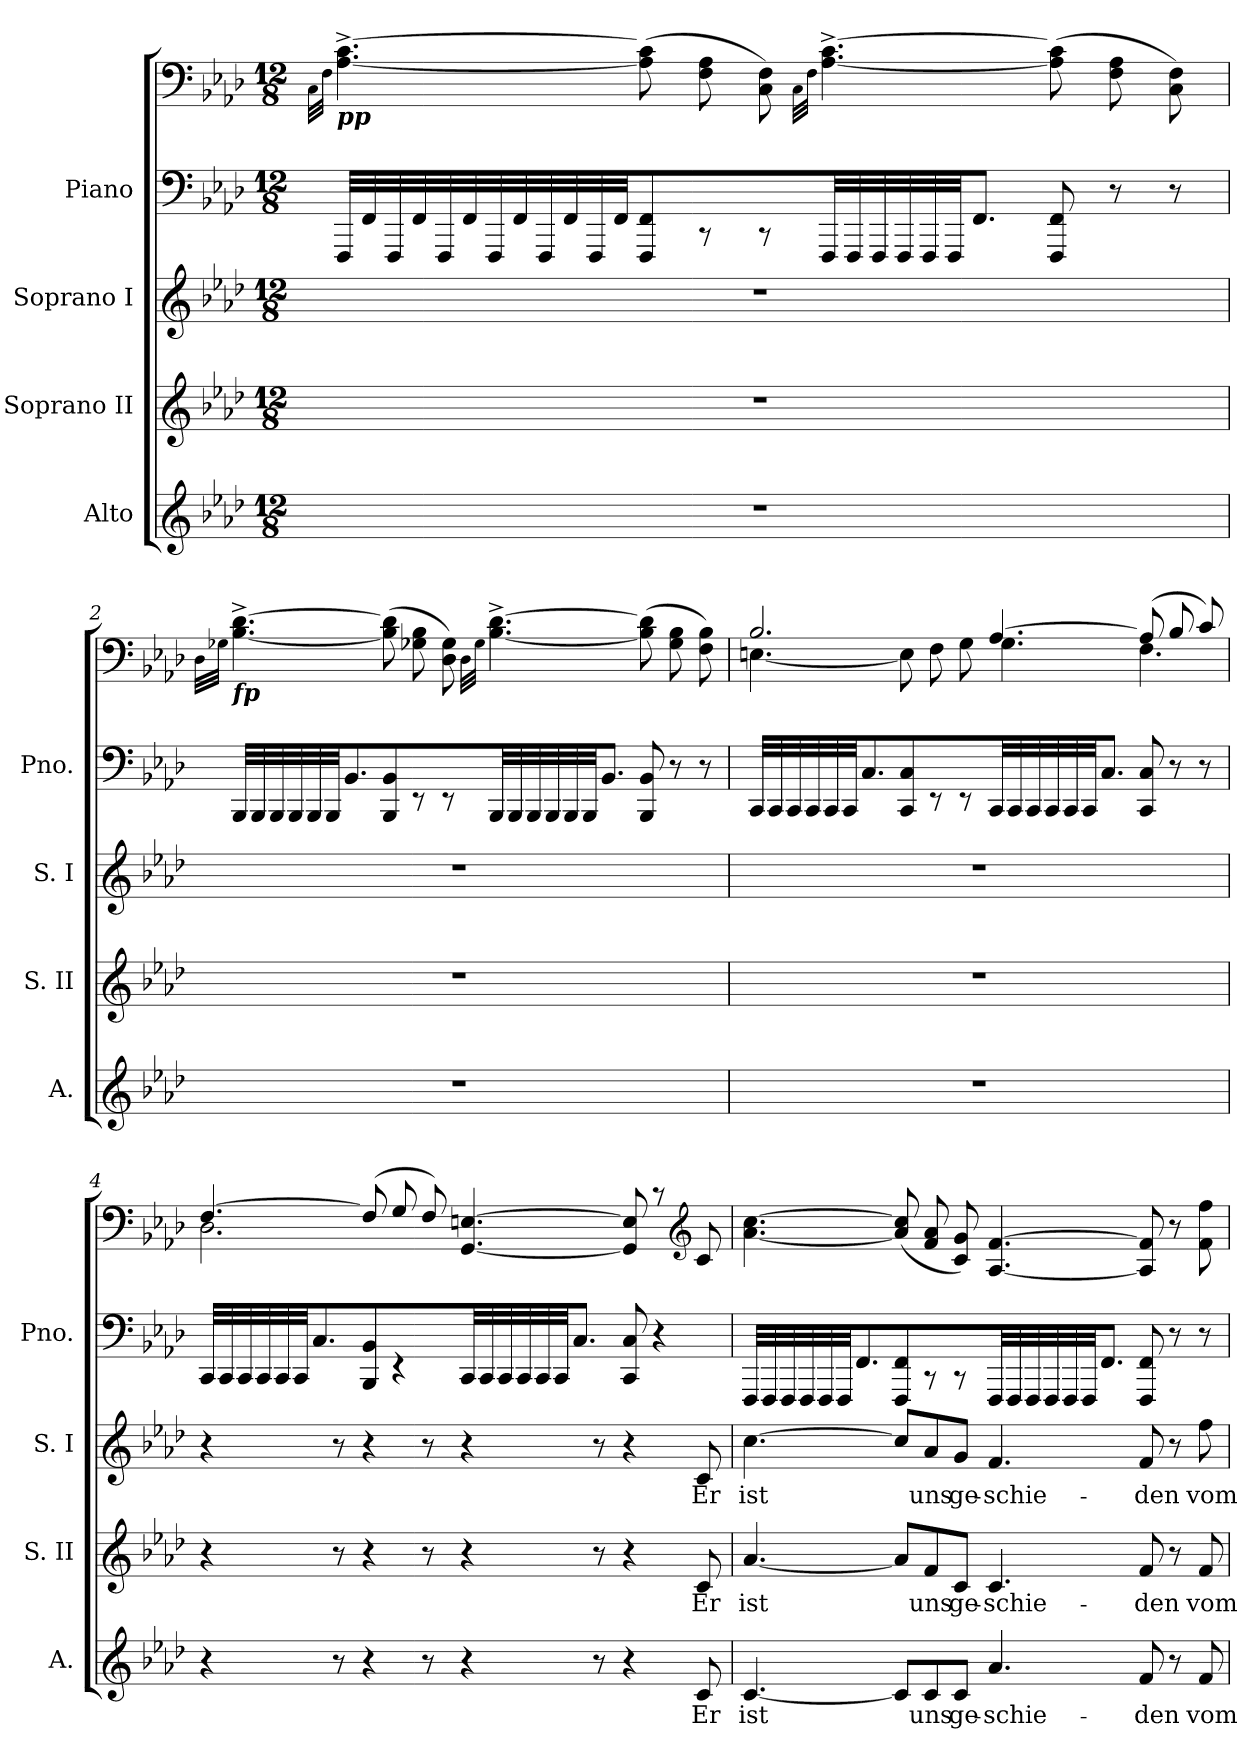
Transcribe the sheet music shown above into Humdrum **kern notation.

**kern	**text	**kern	**text	**kern	**text	**kern	**kern
*part4	*part4	*part3	*part3	*part2	*part2	*part1	*part1
*staff5	*staff5	*staff4	*staff4	*staff3	*staff3	*staff2	*staff1
*I"Alto	*	*I"Soprano II	*	*I"Soprano I	*	*I"Piano	*
*I'A.	*	*I'S. II	*	*I'S. I	*	*I'Pno.	*
*clefG2	*	*clefG2	*	*clefG2	*	*clefF4	*clefF4
*k[b-e-a-d-]	*	*k[b-e-a-d-]	*	*k[b-e-a-d-]	*	*k[b-e-a-d-]	*k[b-e-a-d-]
*A-:	*	*A-:	*	*A-:	*	*A-:	*A-:
*M12/8	*	*M12/8	*	*M12/8	*	*M12/8	*M12/8
=1	=1	=1	=1	=1	=1	=1	=1
.	.	.	.	.	.	.	32qC\LLL
.	.	.	.	.	.	.	32qF\JJJ
!	!	!	!	!	!	!	!LO:TX:b:Bi:t=pp
!LO:N:vis=1	!	!LO:N:vis=1	!	!LO:N:vis=1	!	!	!
1.r	.	1.r	.	1.r	.	32FFF/LLL	[<4.A-\^> [>4.c\^>
.	.	.	.	.	.	32FF/	.
.	.	.	.	.	.	32FFF/	.
.	.	.	.	.	.	32FF/	.
.	.	.	.	.	.	32FFF/	.
.	.	.	.	.	.	32FF/	.
.	.	.	.	.	.	32FFF/	.
.	.	.	.	.	.	32FF/	.
.	.	.	.	.	.	32FFF/	.
.	.	.	.	.	.	32FF/	.
.	.	.	.	.	.	32FFF/	.
.	.	.	.	.	.	32FF/JJJ	.
.	.	.	.	.	.	8FFF/ 8FF/	(>8A-\] 8c\]
.	.	.	.	.	.	8r	8F\ 8A-\
.	.	.	.	.	.	8r	8C\ 8F\)
.	.	.	.	.	.	.	32qC\LLL
.	.	.	.	.	.	.	32qF\JJJ
*	*	*	*	*	*	*tremolo	*
.	.	.	.	.	.	32FFF/LLL	[<4.A-\^> [>4.c\^>
.	.	.	.	.	.	32FFF/	.
.	.	.	.	.	.	32FFF/	.
.	.	.	.	.	.	32FFF/	.
.	.	.	.	.	.	32FFF/	.
.	.	.	.	.	.	32FFF/JJJ	.
*	*	*	*	*	*	*Xtremolo	*
.	.	.	.	.	.	8.FF/J	.
.	.	.	.	.	.	8FFF/ 8FF/	(>8A-\] 8c\]
.	.	.	.	.	.	8r	8F\ 8A-\
.	.	.	.	.	.	8r	8C\ 8F\)
=2	=2	=2	=2	=2	=2	=2	=2
.	.	.	.	.	.	.	32qD-\LLL
.	.	.	.	.	.	.	32qG-X\JJJ
!	!	!	!	!	!	!	!LO:TX:b:Bi:t=fp
!LO:N:vis=1	!	!LO:N:vis=1	!	!LO:N:vis=1	!	!	!
*	*	*	*	*	*	*tremolo	*
1.r	.	1.r	.	1.r	.	32BBB-/LLL	[<4.B-\^> [>4.d-\^>
.	.	.	.	.	.	32BBB-/	.
.	.	.	.	.	.	32BBB-/	.
.	.	.	.	.	.	32BBB-/	.
.	.	.	.	.	.	32BBB-/	.
.	.	.	.	.	.	32BBB-/JJJ	.
*	*	*	*	*	*	*Xtremolo	*
.	.	.	.	.	.	8.BB-/J	.
.	.	.	.	.	.	8BBB-/ 8BB-/	(>8B-\] 8d-\]
.	.	.	.	.	.	8r	8G-\ 8B-\
.	.	.	.	.	.	8r	8D-\ 8G-\)
.	.	.	.	.	.	.	32qD-\LLL
.	.	.	.	.	.	.	32qG-\JJJ
*	*	*	*	*	*	*tremolo	*
.	.	.	.	.	.	32BBB-/LLL	[<4.B-\^> [>4.d-\^>
.	.	.	.	.	.	32BBB-/	.
.	.	.	.	.	.	32BBB-/	.
.	.	.	.	.	.	32BBB-/	.
.	.	.	.	.	.	32BBB-/	.
.	.	.	.	.	.	32BBB-/JJJ	.
*	*	*	*	*	*	*Xtremolo	*
.	.	.	.	.	.	8.BB-/J	.
.	.	.	.	.	.	8BBB-/ 8BB-/	(>8B-\] 8d-\]
.	.	.	.	.	.	8r	8G-\ 8B-\
.	.	.	.	.	.	8r	8F\ 8B-\)
!!LO:LB:g=z
=3	=3	=3	=3	=3	=3	=3	=3
!	!	!	!	!	!	!	!LO:TX:b:Bi:t=pp
!LO:N:vis=1	!	!LO:N:vis=1	!	!LO:N:vis=1	!	!	!
*	*	*	*	*	*	*	*^
*	*	*	*	*	*	*tremolo	*	*
1.r	.	1.r	.	1.r	.	32CC/LLL	2.B-/	[<4.En\
.	.	.	.	.	.	32CC/	.	.
.	.	.	.	.	.	32CC/	.	.
.	.	.	.	.	.	32CC/	.	.
.	.	.	.	.	.	32CC/	.	.
.	.	.	.	.	.	32CC/JJJ	.	.
*	*	*	*	*	*	*Xtremolo	*	*
.	.	.	.	.	.	8.C/J	.	.
.	.	.	.	.	.	8CC/ 8C/	.	8E\]
.	.	.	.	.	.	8r	.	8F\
.	.	.	.	.	.	8r	.	8G\
*	*	*	*	*	*	*tremolo	*	*
.	.	.	.	.	.	32CC/LLL	[>4.A-/	4.G\
.	.	.	.	.	.	32CC/	.	.
.	.	.	.	.	.	32CC/	.	.
.	.	.	.	.	.	32CC/	.	.
.	.	.	.	.	.	32CC/	.	.
.	.	.	.	.	.	32CC/JJJ	.	.
*	*	*	*	*	*	*Xtremolo	*	*
.	.	.	.	.	.	8.C/J	.	.
.	.	.	.	.	.	8CC/ 8C/	(>8A-/]	4.F\
.	.	.	.	.	.	8r	8B-/	.
.	.	.	.	.	.	8r	8c/)	.
=4	=4	=4	=4	=4	=4	=4	=4	=4
*	*	*	*	*	*	*tremolo	*	*
4r	.	4r	.	4r	.	32CC/LLL	[>4.F/	2.D-\
.	.	.	.	.	.	32CC/	.	.
.	.	.	.	.	.	32CC/	.	.
.	.	.	.	.	.	32CC/	.	.
.	.	.	.	.	.	32CC/	.	.
.	.	.	.	.	.	32CC/JJJ	.	.
*	*	*	*	*	*	*Xtremolo	*	*
.	.	.	.	.	.	8.C/J	.	.
8r	.	8r	.	8r	.	.	.	.
4r	.	4r	.	4r	.	8BBB-/ 8BB-/	(>8F/]	.
.	.	.	.	.	.	4r	8G/	.
8r	.	8r	.	8r	.	.	8F/)	.
*	*	*	*	*	*	*tremolo	*	*
4r	.	4r	.	4r	.	32CC/LLL	[<4.GG/ [>4.En/	2.ryy
.	.	.	.	.	.	32CC/	.	.
.	.	.	.	.	.	32CC/	.	.
.	.	.	.	.	.	32CC/	.	.
.	.	.	.	.	.	32CC/	.	.
.	.	.	.	.	.	32CC/JJJ	.	.
*	*	*	*	*	*	*Xtremolo	*	*
.	.	.	.	.	.	8.C/J	.	.
8r	.	8r	.	8r	.	.	.	.
4r	.	4r	.	4r	.	8CC/ 8C/	8GG/] 8E/]	.
.	.	.	.	.	.	4r	8rc	.
*	*	*	*	*	*	*	*clefG2	*
!	!LO:LY:b	!	!LO:LY:b	!	!LO:LY:b	!	!	!
8c/	Er	8c/	Er	8c/	Er	.	8c/	.
*	*	*	*	*	*	*	*v	*v
=5	=5	=5	=5	=5	=5	=5	=5
!	!LO:LY:b	!	!LO:LY:b	!	!LO:LY:b	!	!
*	*	*	*	*	*	*tremolo	*
[<4.c/	ist	[<4.a-/	ist	[>4.cc\	ist	32FFF/LLL	[<4.a-\ [>4.cc\
.	.	.	.	.	.	32FFF/	.
.	.	.	.	.	.	32FFF/	.
.	.	.	.	.	.	32FFF/	.
.	.	.	.	.	.	32FFF/	.
.	.	.	.	.	.	32FFF/JJJ	.
*	*	*	*	*	*	*Xtremolo	*
.	.	.	.	.	.	8.FF/J	.
8c/L]	.	8a-/L]	.	8cc/L]	.	8FFF/ 8FF/	(<8a-/] 8cc/]
!	!LO:LY:b	!	!LO:LY:b	!	!LO:LY:b	!	!
8c/	uns	8f/	uns	8a-/	uns	8r	8f/ 8a-/
!	!LO:LY:b	!	!LO:LY:b	!	!LO:LY:b	!	!
8c/J	ge-	8c/J	ge-	8g/J	ge-	8r	8c/ 8g/)
!	!LO:LY:b	!	!LO:LY:b	!	!LO:LY:b	!	!
*	*	*	*	*	*	*tremolo	*
4.a-/	-schie-	4.c/	-schie-	4.f/	-schie-	32FFF/LLL	[<4.A-/ [>4.f/
.	.	.	.	.	.	32FFF/	.
.	.	.	.	.	.	32FFF/	.
.	.	.	.	.	.	32FFF/	.
.	.	.	.	.	.	32FFF/	.
.	.	.	.	.	.	32FFF/JJJ	.
*	*	*	*	*	*	*Xtremolo	*
.	.	.	.	.	.	8.FF/J	.
!	!LO:LY:b	!	!LO:LY:b	!	!LO:LY:b	!	!
8f/	-den	8f/	-den	8f/	-den	8FFF/ 8FF/	8A-/] 8f/]
8r	.	8r	.	8r	.	8r	8r
!	!LO:LY:b	!	!LO:LY:b	!	!LO:LY:b	!	!
8f/	vom	8f/	vom	8ff\	vom	8r	8f\ 8ff\
=	=	=	=	=	=	=	=
*-	*-	*-	*-	*-	*-	*-	*-
